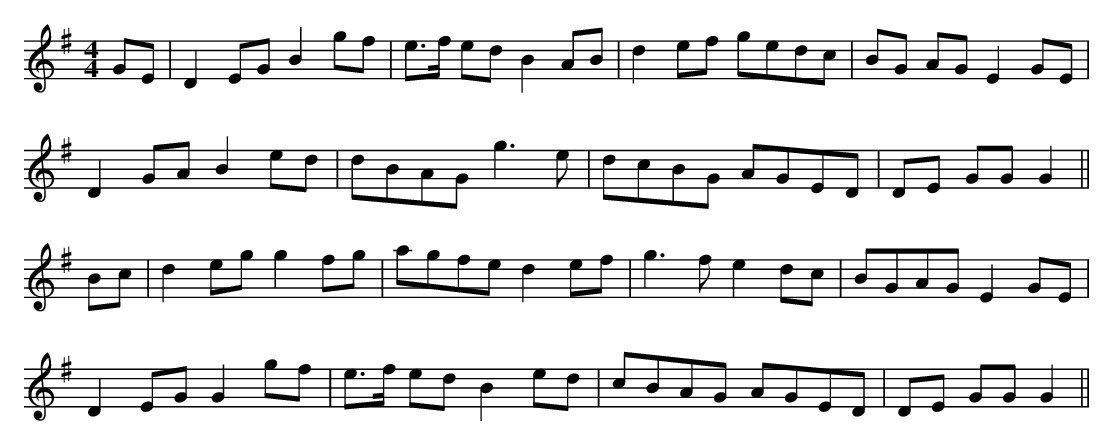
X:1
M:4/4
K:G
GE|D2EG B2gf|e>f ed B2AB|d2ef gedc|BG AG E2GE|
D2GA B2ed|dBAG g3e|dcBG AGED|DE GGG2||
Bc|d2eg g2fg|agfe d2ef|g3f e2 dc|BGAG E2GE|
D2EG G2gf|e>f ed B2ed|cBAG AGED|DE GG G2||
